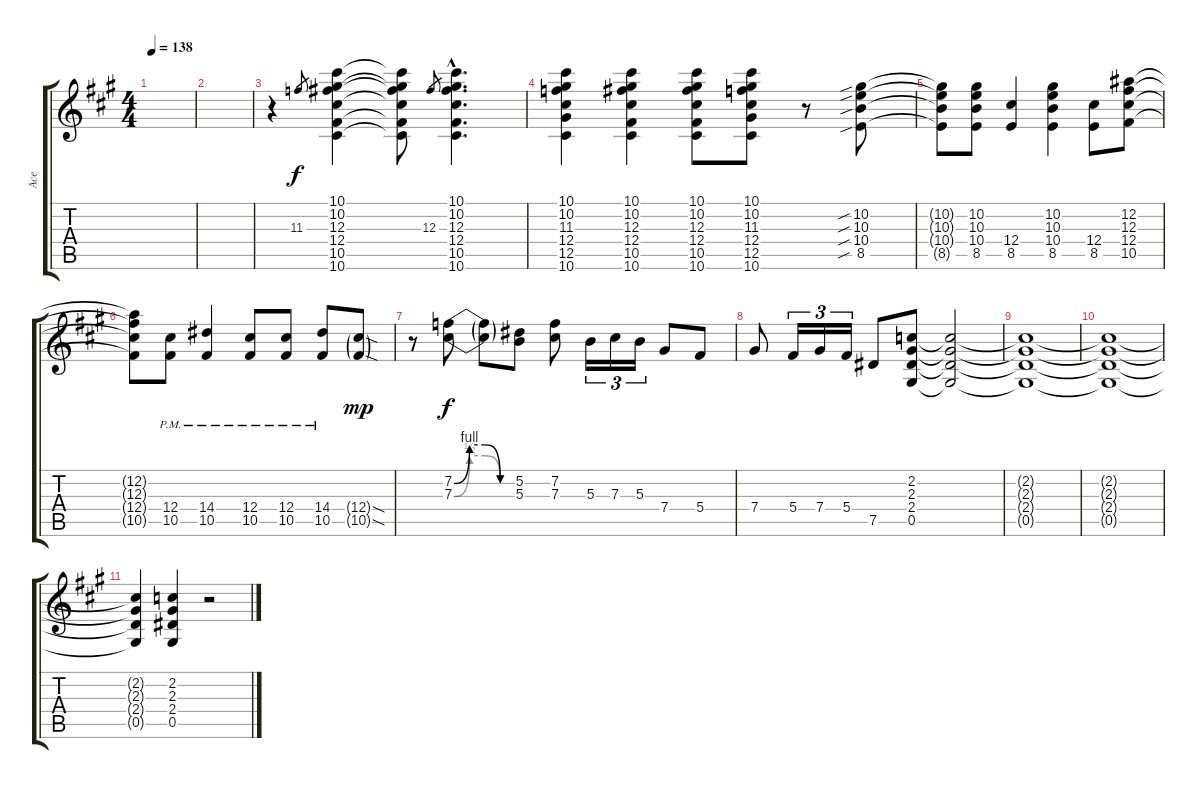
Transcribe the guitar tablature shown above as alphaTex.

\track ("Ace" "Ace") {instrument distortionguitar}
\staff {score tabs}
\tuning (Eb4 Bb3 Gb3 Db3 Ab2 Eb2) {hide}
\ts (4 4)
\tempo 138
\clef g2
\ks a
|
|
r.4 11.3.8{gr} (10.1 10.2 12.3 12.4 10.5 10.6).4 (10.1{t} 10.2{t} 12.3{t} 12.4{t} 10.5{t} 10.6{t}).8 12.3.8{gr} (10.1{hac} 10.2{hac} 12.3{hac} 12.4{hac} 10.5{hac} 10.6{hac}).4{d} |
(10.1 10.2 11.3 12.4 12.5 10.6).4 (10.1 10.2 12.3 12.4 10.5 10.6).4 (10.1 10.2 12.3 12.4 10.5 10.6).8 (10.1 10.2 11.3 12.4 12.5 10.6).8 r.8 (10.2{sib} 10.3{sib} 10.4{sib} 8.5{sib}).8 |
(10.2{t} 10.3{t} 10.4{t} 8.5{t}).8 (10.2 10.3 10.4 8.5).8 (12.4 8.5).4 (10.2 10.3 10.4 8.5).4 (12.4 8.5).8 (12.2 12.3 12.4 10.5).8 |
(12.2{t} 12.3{t} 12.4{t} 10.5{t}).8 (12.4{pm} 10.5{pm}).8 (14.4{pm} 10.5{pm}).4 (12.4{pm} 10.5{pm}).8 (12.4{pm} 10.5{pm}).8 (14.4{pm} 10.5{pm}).8 (12.4{sod g} 10.5{sod g}).8{dy mp} |
r.8 (7.2{be (custom 0 0 15 4 30 4 45 0 60 0)} 7.3{be (custom 0 0 15 2 30 2 45 0 60 0)}).8{dy f} (7.2{t} 7.3{t}).8 (5.2 5.3).8 (7.2 7.3).8 5.3.16{tu (3 2)} 7.3.16{tu (3 2)} 5.3.16{tu (3 2)} 7.4.8 5.4.8 |
7.4.8 5.4.16{tu (3 2)} 7.4.16{tu (3 2)} 5.4.16{tu (3 2)} 7.5.8 (2.2 2.3 2.4 0.5).8 (2.2{t} 2.3{t} 2.4{t} 0.5{t}).2 |
(2.2{t} 2.3{t} 2.4{t} 0.5{t}).1 |
(2.2{t} 2.3{t} 2.4{t} 0.5{t}).1 |
(2.2{t} 2.3{t} 2.4{t} 0.5{t}).4 (2.2 2.3 2.4 0.5).4 r.2
